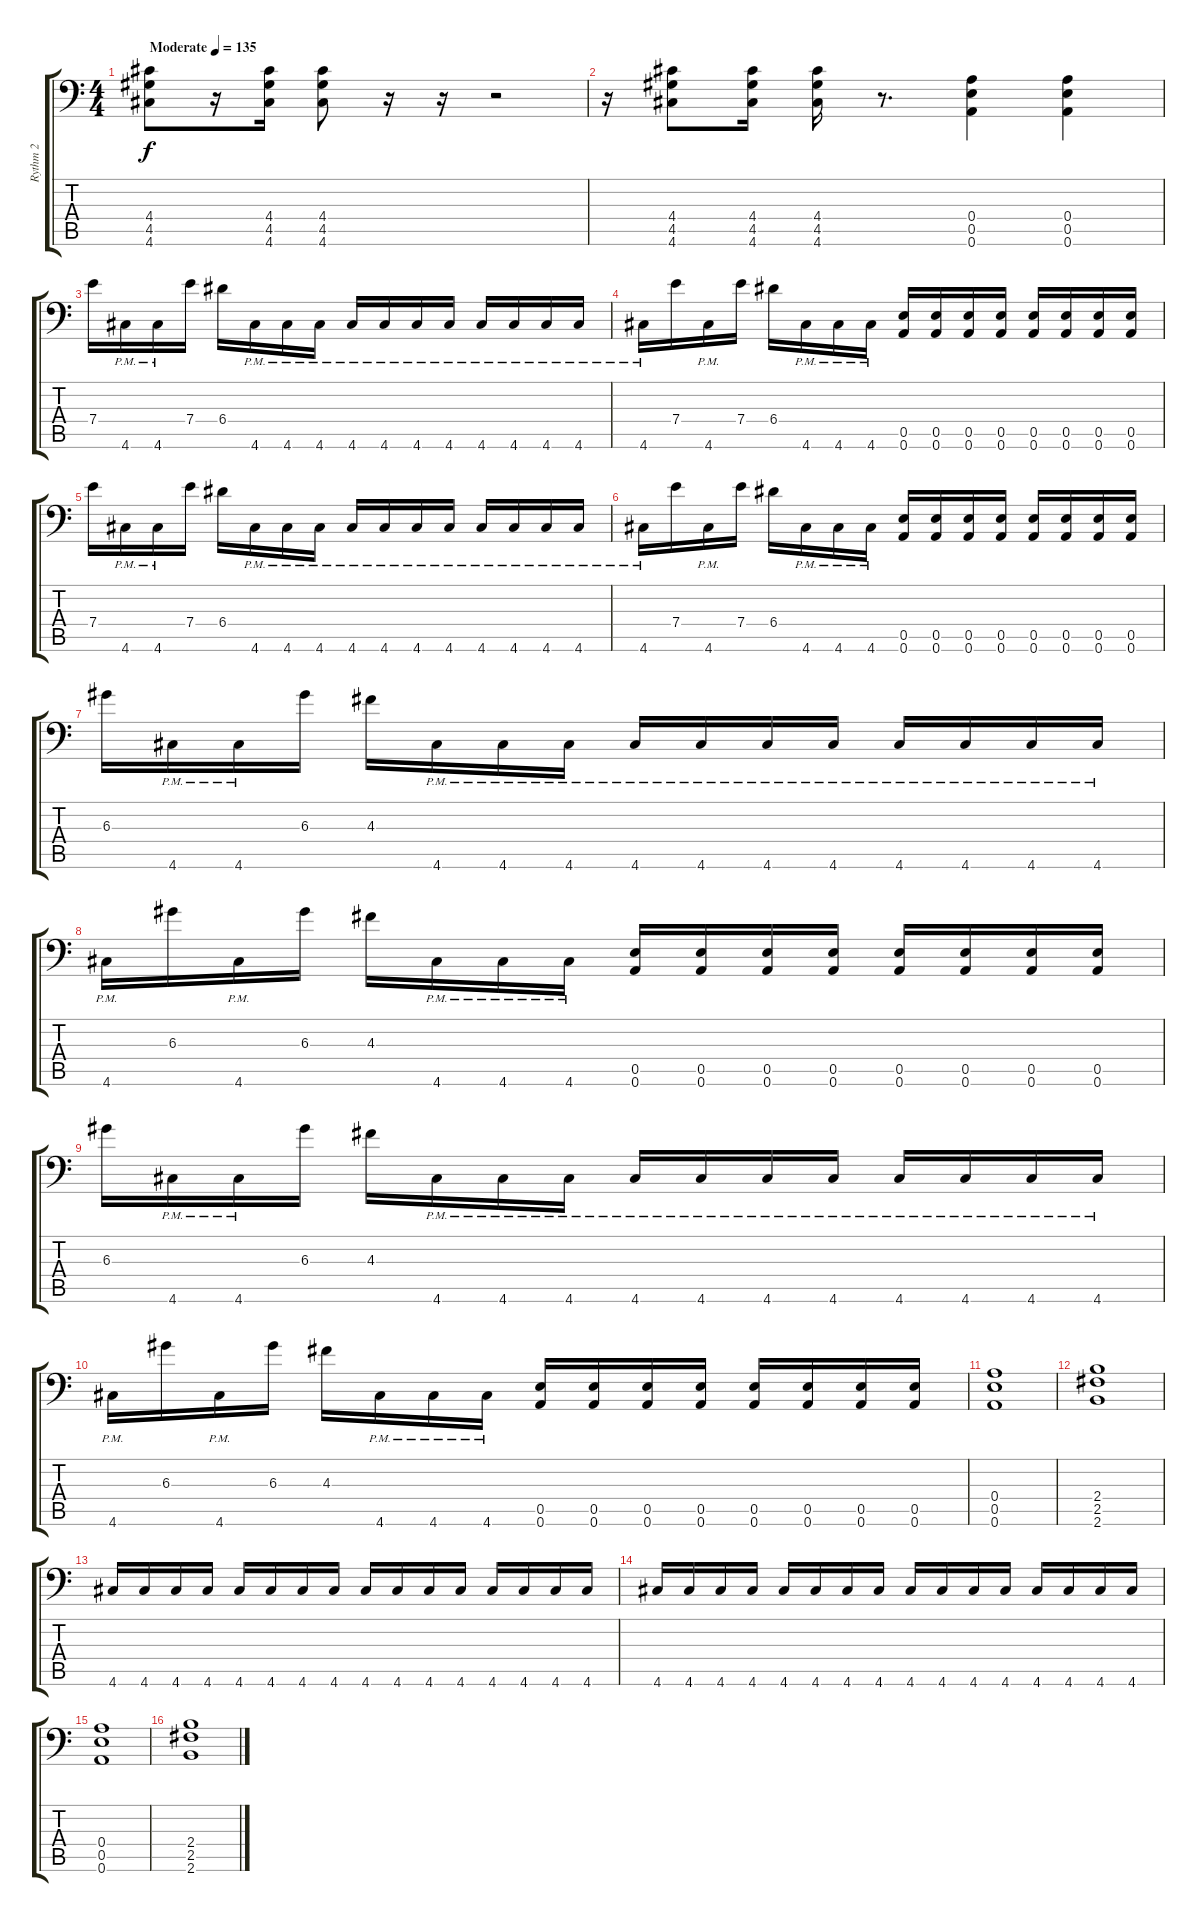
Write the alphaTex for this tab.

\track ("Rythm 2" "Rythm 2") {instrument distortionguitar}
\staff {score tabs}
\tuning (B3 Gb3 D3 A2 E2 A1) {hide}
\ts (4 4)
\tempo (135 "Moderate")
\clef f4
\ks c
(4.4 4.5 4.6).8{dy f instrument distortionguitar} r.16 (4.4 4.5 4.6).16 (4.4 4.5 4.6).8 r.16 r.16 r.2 |
r.16 (4.4 4.5 4.6).8 (4.4 4.5 4.6).16 (4.4 4.5 4.6).16 r.8{d} (0.4 0.5 0.6).4 (0.4 0.5 0.6).4 |
7.4.16 4.6{pm}.16 4.6{pm}.16 7.4.16 6.4.16 4.6{pm}.16 4.6{pm}.16 4.6{pm}.16 4.6{pm}.16 4.6{pm}.16 4.6{pm}.16 4.6{pm}.16 4.6{pm}.16 4.6{pm}.16 4.6{pm}.16 4.6{pm}.16 |
4.6{pm}.16 7.4.16 4.6{pm}.16 7.4.16 6.4.16 4.6{pm}.16 4.6{pm}.16 4.6{pm}.16 (0.5 0.6).16 (0.5 0.6).16 (0.5 0.6).16 (0.5 0.6).16 (0.5 0.6).16 (0.5 0.6).16 (0.5 0.6).16 (0.5 0.6).16 |
7.4.16 4.6{pm}.16 4.6{pm}.16 7.4.16 6.4.16 4.6{pm}.16 4.6{pm}.16 4.6{pm}.16 4.6{pm}.16 4.6{pm}.16 4.6{pm}.16 4.6{pm}.16 4.6{pm}.16 4.6{pm}.16 4.6{pm}.16 4.6{pm}.16 |
4.6{pm}.16 7.4.16 4.6{pm}.16 7.4.16 6.4.16 4.6{pm}.16 4.6{pm}.16 4.6{pm}.16 (0.5 0.6).16 (0.5 0.6).16 (0.5 0.6).16 (0.5 0.6).16 (0.5 0.6).16 (0.5 0.6).16 (0.5 0.6).16 (0.5 0.6).16 |
6.3.16 4.6{pm}.16 4.6{pm}.16 6.3.16 4.3.16 4.6{pm}.16 4.6{pm}.16 4.6{pm}.16 4.6{pm}.16 4.6{pm}.16 4.6{pm}.16 4.6{pm}.16 4.6{pm}.16 4.6{pm}.16 4.6{pm}.16 4.6{pm}.16 |
4.6{pm}.16 6.3.16 4.6{pm}.16 6.3.16 4.3.16 4.6{pm}.16 4.6{pm}.16 4.6{pm}.16 (0.5 0.6).16 (0.5 0.6).16 (0.5 0.6).16 (0.5 0.6).16 (0.5 0.6).16 (0.5 0.6).16 (0.5 0.6).16 (0.5 0.6).16 |
6.3.16 4.6{pm}.16 4.6{pm}.16 6.3.16 4.3.16 4.6{pm}.16 4.6{pm}.16 4.6{pm}.16 4.6{pm}.16 4.6{pm}.16 4.6{pm}.16 4.6{pm}.16 4.6{pm}.16 4.6{pm}.16 4.6{pm}.16 4.6{pm}.16 |
4.6{pm}.16 6.3.16 4.6{pm}.16 6.3.16 4.3.16 4.6{pm}.16 4.6{pm}.16 4.6{pm}.16 (0.5 0.6).16 (0.5 0.6).16 (0.5 0.6).16 (0.5 0.6).16 (0.5 0.6).16 (0.5 0.6).16 (0.5 0.6).16 (0.5 0.6).16 |
(0.4 0.5 0.6).1 |
(2.4 2.5 2.6).1 |
4.6.16 4.6.16 4.6.16 4.6.16 4.6.16 4.6.16 4.6.16 4.6.16 4.6.16 4.6.16 4.6.16 4.6.16 4.6.16 4.6.16 4.6.16 4.6.16 |
4.6.16 4.6.16 4.6.16 4.6.16 4.6.16 4.6.16 4.6.16 4.6.16 4.6.16 4.6.16 4.6.16 4.6.16 4.6.16 4.6.16 4.6.16 4.6.16 |
(0.4 0.5 0.6).1 |
(2.4 2.5 2.6).1
